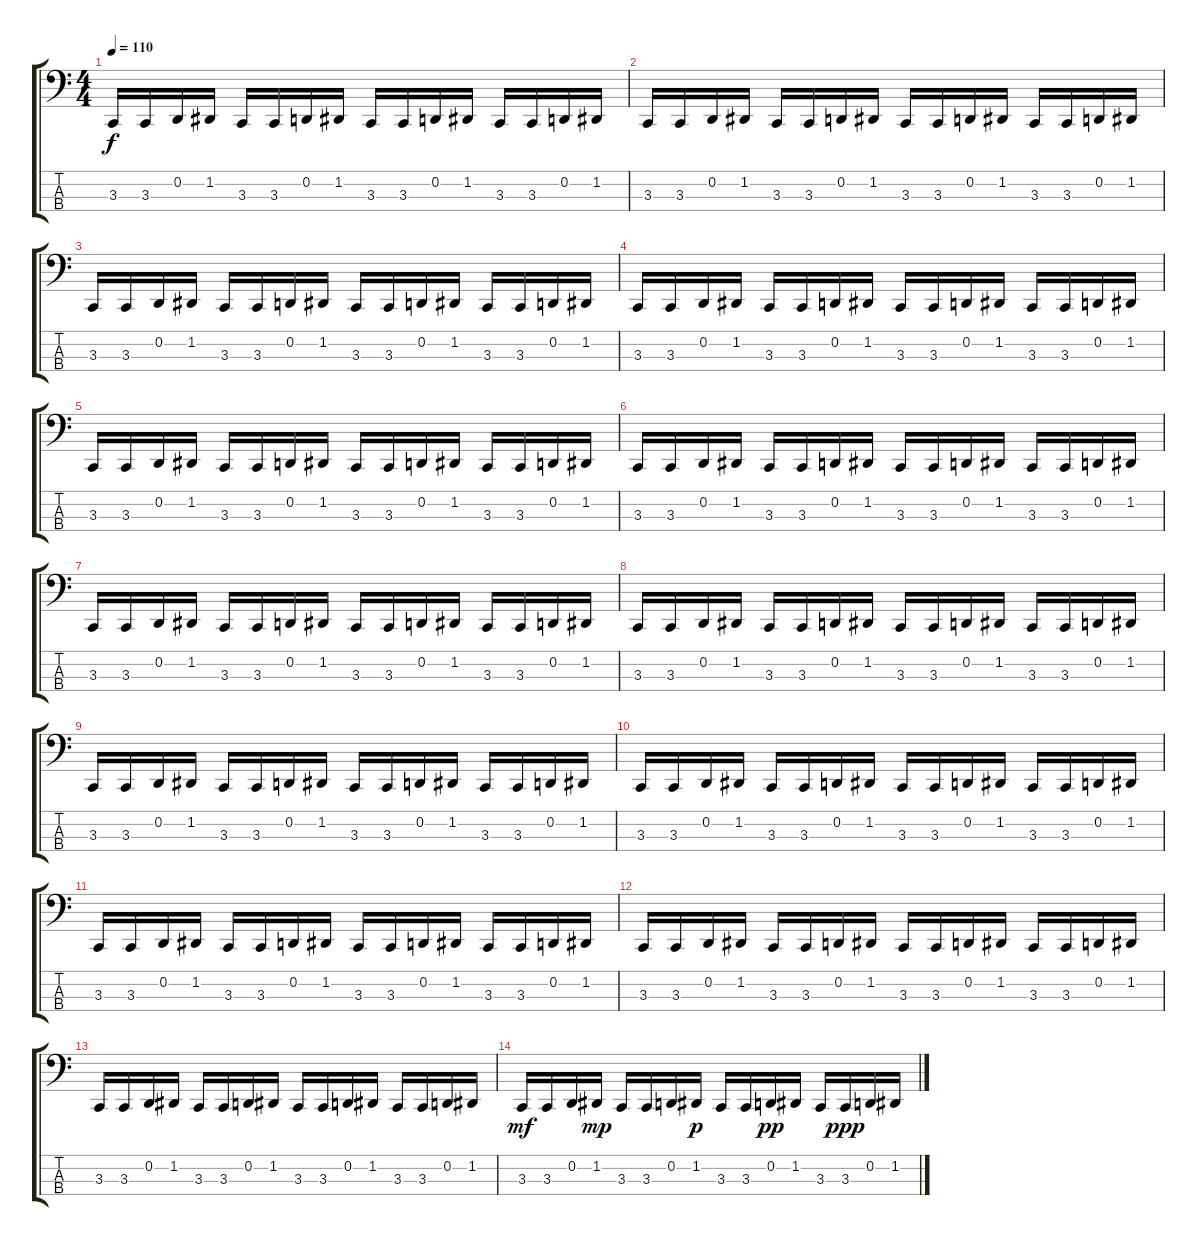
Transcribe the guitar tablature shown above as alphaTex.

\track "" {instrument lead2sawtooth}
\staff {score tabs}
\tuning (G2 D2 A1 E1) {hide}
\ts (4 4)
\tempo 110
\clef f4
\ks c
3.3.16{dy f} 3.3.16 0.2.16 1.2.16 3.3.16 3.3.16 0.2.16 1.2.16 3.3.16 3.3.16 0.2.16 1.2.16 3.3.16 3.3.16 0.2.16 1.2.16 |
3.3.16 3.3.16 0.2.16 1.2.16 3.3.16 3.3.16 0.2.16 1.2.16 3.3.16 3.3.16 0.2.16 1.2.16 3.3.16 3.3.16 0.2.16 1.2.16 |
3.3.16 3.3.16 0.2.16 1.2.16 3.3.16 3.3.16 0.2.16 1.2.16 3.3.16 3.3.16 0.2.16 1.2.16 3.3.16 3.3.16 0.2.16 1.2.16 |
3.3.16 3.3.16 0.2.16 1.2.16 3.3.16 3.3.16 0.2.16 1.2.16 3.3.16 3.3.16 0.2.16 1.2.16 3.3.16 3.3.16 0.2.16 1.2.16 |
3.3.16 3.3.16 0.2.16 1.2.16 3.3.16 3.3.16 0.2.16 1.2.16 3.3.16 3.3.16 0.2.16 1.2.16 3.3.16 3.3.16 0.2.16 1.2.16 |
3.3.16 3.3.16 0.2.16 1.2.16 3.3.16 3.3.16 0.2.16 1.2.16 3.3.16 3.3.16 0.2.16 1.2.16 3.3.16 3.3.16 0.2.16 1.2.16 |
3.3.16 3.3.16 0.2.16 1.2.16 3.3.16 3.3.16 0.2.16 1.2.16 3.3.16 3.3.16 0.2.16 1.2.16 3.3.16 3.3.16 0.2.16 1.2.16 |
3.3.16 3.3.16 0.2.16 1.2.16 3.3.16 3.3.16 0.2.16 1.2.16 3.3.16 3.3.16 0.2.16{volume 12} 1.2.16 3.3.16{volume 12} 3.3.16 0.2.16{volume 12} 1.2.16 |
3.3.16{volume 12} 3.3.16 0.2.16{volume 11} 1.2.16 3.3.16{volume 11} 3.3.16 0.2.16{volume 11} 1.2.16 3.3.16{volume 10} 3.3.16 0.2.16{volume 10} 1.2.16 3.3.16{volume 10} 3.3.16 0.2.16{volume 10} 1.2.16 |
3.3.16{volume 10} 3.3.16 0.2.16{volume 9} 1.2.16 3.3.16{volume 9} 3.3.16 0.2.16{volume 9} 1.2.16 3.3.16{volume 8} 3.3.16 0.2.16{volume 8} 1.2.16 3.3.16{volume 8} 3.3.16 0.2.16{volume 8} 1.2.16 |
3.3.16{volume 8} 3.3.16 0.2.16{volume 7} 1.2.16 3.3.16{volume 7} 3.3.16 0.2.16{volume 7} 1.2.16 3.3.16{volume 6} 3.3.16 0.2.16{volume 6} 1.2.16 3.3.16{volume 6} 3.3.16 0.2.16{volume 6} 1.2.16 |
3.3.16{volume 6} 3.3.16 0.2.16{volume 5} 1.2.16 3.3.16{volume 5} 3.3.16 0.2.16{volume 5} 1.2.16 3.3.16{volume 4} 3.3.16 0.2.16{volume 4} 1.2.16 3.3.16{volume 4} 3.3.16 0.2.16{volume 4} 1.2.16 |
3.3.16{volume 4} 3.3.16 0.2.16{volume 3} 1.2.16 3.3.16{volume 3} 3.3.16 0.2.16{volume 3} 1.2.16 3.3.16{volume 2} 3.3.16 0.2.16{volume 2} 1.2.16 3.3.16{volume 2} 3.3.16 0.2.16{volume 2} 1.2.16 |
3.3.16{dy mf volume 2} 3.3.16 0.2.16{volume 1} 1.2.16{dy mp} 3.3.16{volume 1} 3.3.16 0.2.16{volume 1} 1.2.16{dy p} 3.3.16{volume 0} 3.3.16 0.2.16{dy pp volume 0} 1.2.16 3.3.16{volume 0} 3.3.16{dy ppp} 0.2.16 1.2.16
